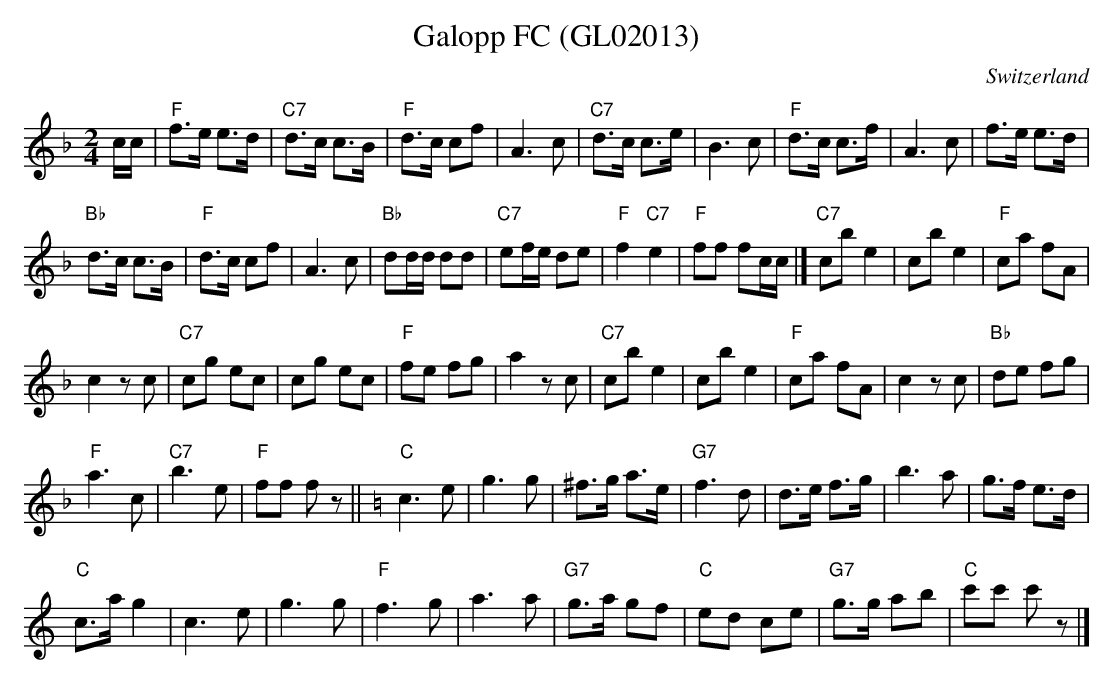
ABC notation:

X:1
T:Galopp FC (GL02013)
O:Switzerland
M:2/4
L:1/8
K:F major
c/c/ | "F"f>e e>d | "C7"d>c c>B | "F"d>c cf | A3c | "C7"d>c c>e | B3c | "F"d>c c>f | A3c | f>e e>d |
"Bb"d>c c>B | "F"d>c cf | A3c | "Bb"dd/d/ dd | "C7"ef/e/ de | "F"f2"C7"e2 | "F"ff fc/c/ |] "C7"cbe2 | cbe2 | "F"ca fA |
c2zc | "C7"cg ec | cg ec |  "F"fe fg | a2zc | "C7"cbe2 | cbe2 | "F"ca fA | c2zc | "Bb"de fg |
"F"a3c | "C7"b3e | "F"ff fz || [K:C] "C"c3e | g3g | ^f>g a>e | "G7"f3d | d>e f>g | b3a | g>f e>d |
"C"c>a g2 | c3e | g3g | "F"f3g | a3a | "G7"g>a gf | "C"ed ce | "G7"g>g ab | "C"c'c' c'z |]
